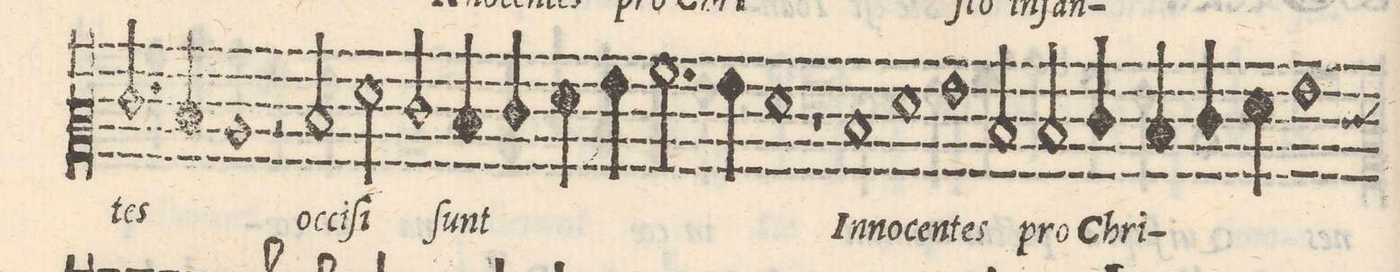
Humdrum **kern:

**kern	**text
*I"ALTO	*
*clefC2	*
*k[]	*
*met(C|)	*
*M2/1	*
2.e/	-tes
4d/	.
=8-	=8-
1c	.
2rg	.
2d/	oc-
=9-	=9-
2f\	-ci-
2e/	-ſi
4d/	ſunt
4e/	.
4f\	.
4g\	.
=10-	=10-
2.a\	.
4g\	.
1f	.
=11-	=11-
1r	.
1d	In-
=12-	=12-
1f	-no-
1g	-cen-
=13-	=13-
2d/	-tes
2d/	pro
4e/	Chri-
4d/	.
4e/	.
4f\	.
=14-	=14-
*custos:e	*
1g	.
*-	*-
